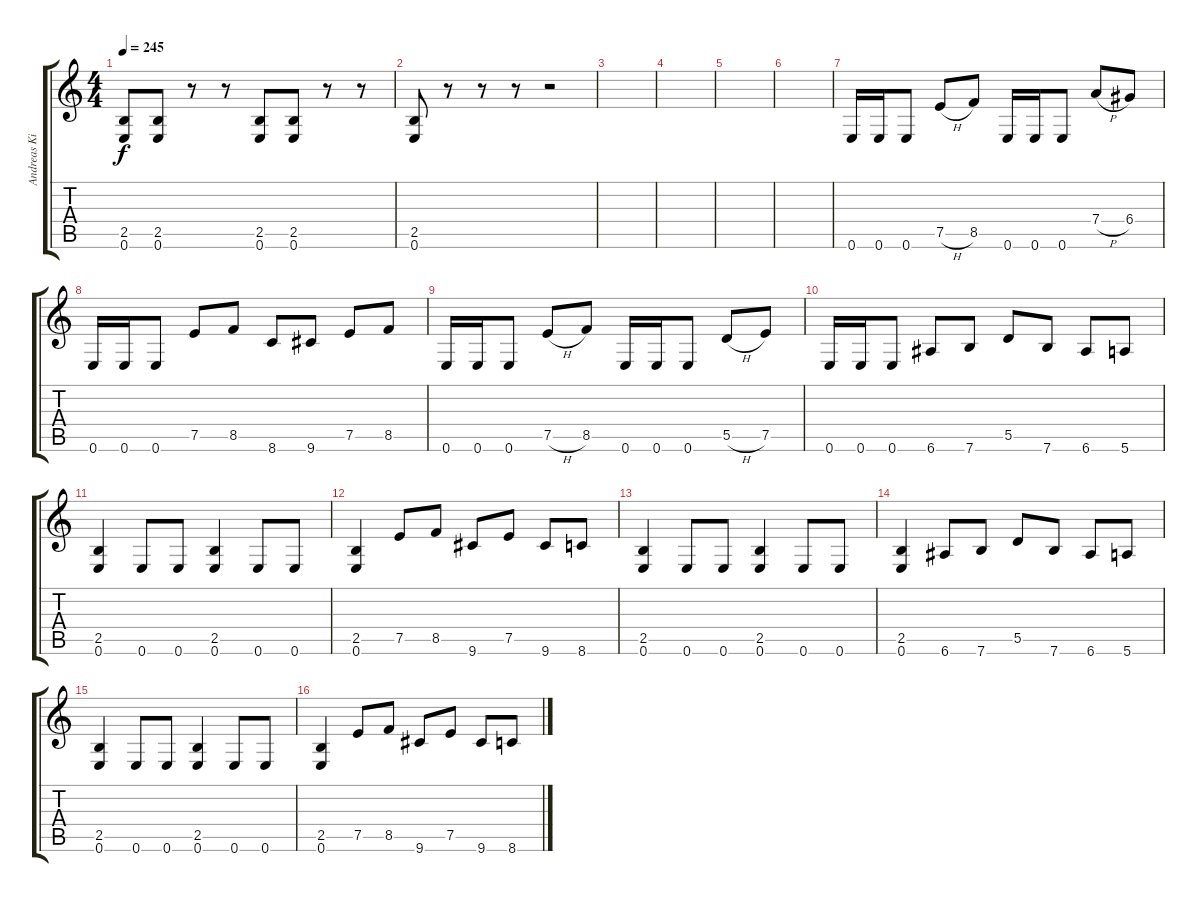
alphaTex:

\track ("Andreas Kisser" "Andreas Ki") {instrument distortionguitar}
\staff {score tabs}
\tuning (E4 B3 G3 D3 A2 E2) {hide}
\ts (4 4)
\tempo 245
\tempo 240
\tempo 245
\clef g2
\ks c
(2.5 0.6).8{dy f instrument distortionguitar} (2.5 0.6).8 r.8 r.8 (2.5 0.6).8 (2.5 0.6).8 r.8 r.8 |
(2.5 0.6).8 r.8 r.8 r.8 r.2 |
|
|
|
|
0.6.16 0.6.16 0.6.8 7.5{h}.8 8.5.8 0.6.16 0.6.16 0.6.8 7.4{h}.8 6.4.8 |
0.6.16 0.6.16 0.6.8 7.5.8 8.5.8 8.6.8 9.6.8 7.5.8 8.5.8 |
0.6.16 0.6.16 0.6.8 7.5{h}.8 8.5.8 0.6.16 0.6.16 0.6.8 5.5{h}.8 7.5.8 |
0.6.16 0.6.16 0.6.8 6.6.8 7.6.8 5.5.8 7.6.8 6.6.8 5.6.8 |
(2.5 0.6).4 0.6.8 0.6.8 (2.5 0.6).4 0.6.8 0.6.8 |
(2.5 0.6).4 7.5.8 8.5.8 9.6.8 7.5.8 9.6.8 8.6.8 |
(2.5 0.6).4 0.6.8 0.6.8 (2.5 0.6).4 0.6.8 0.6.8 |
(2.5 0.6).4 6.6.8 7.6.8 5.5.8 7.6.8 6.6.8 5.6.8 |
(2.5 0.6).4 0.6.8 0.6.8 (2.5 0.6).4 0.6.8 0.6.8 |
(2.5 0.6).4 7.5.8 8.5.8 9.6.8 7.5.8 9.6.8 8.6.8
